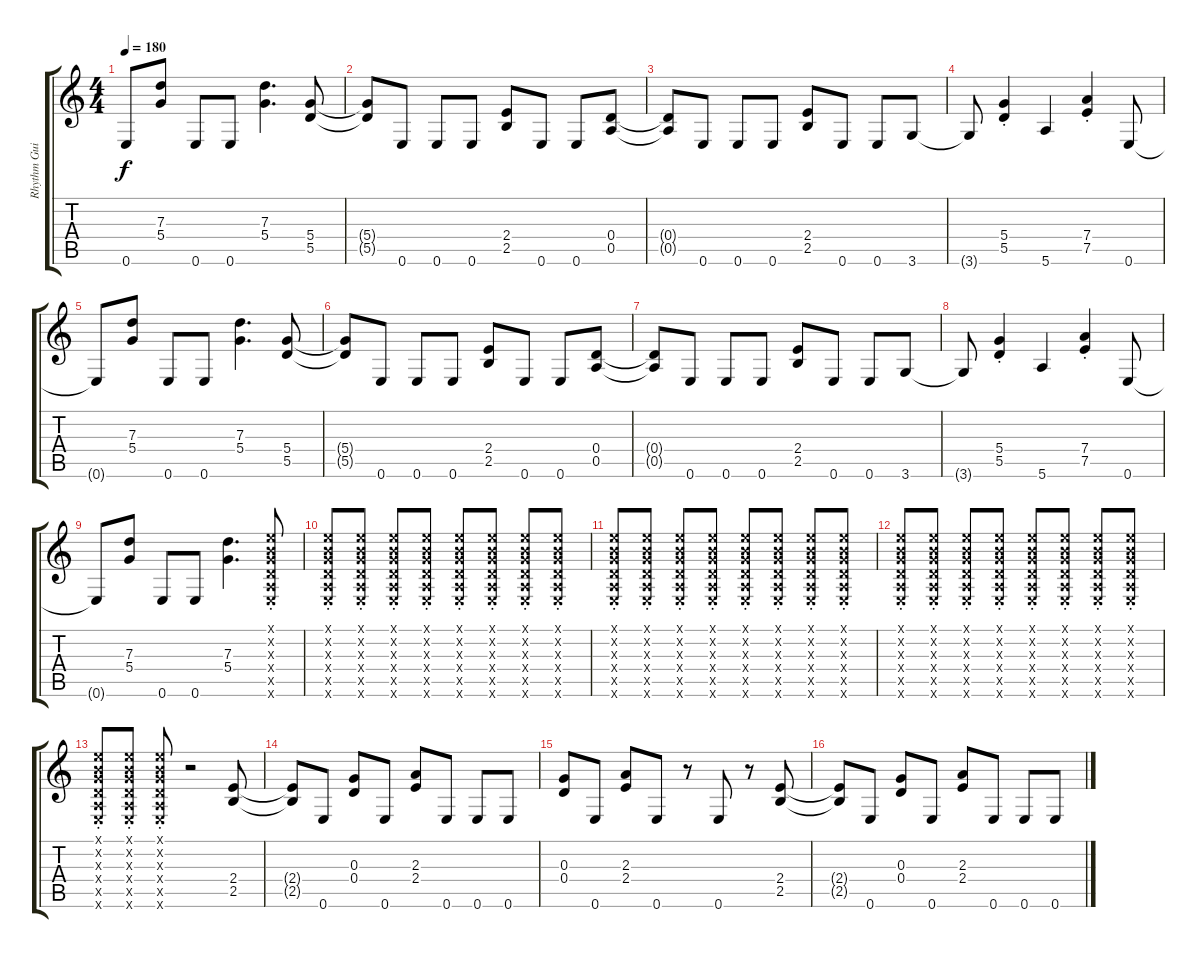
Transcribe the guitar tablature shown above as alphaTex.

\track ("Rhythm Guitar" "Rhythm Gui") {instrument overdrivenguitar}
\staff {score tabs}
\tuning (E4 B3 G3 D3 A2 E2) {hide}
\ts (4 4)
\tempo 180
\clef g2
\ks c
0.6{t}.8{dy f} (7.3 5.4).8 0.6.8 0.6.8 (7.3 5.4).4{d} (5.4 5.5).8 |
(5.4{t} 5.5{t}).8 0.6.8 0.6.8 0.6.8 (2.4 2.5).8 0.6.8 0.6.8 (0.4 0.5).8 |
(0.4{t} 0.5{t}).8 0.6.8 0.6.8 0.6.8 (2.4 2.5).8 0.6.8 0.6.8 3.6.8 |
3.6{t}.8 (5.4{st} 5.5).4 5.6.4 (7.4{st} 7.5).4 0.6.8 |
0.6{t}.8 (7.3 5.4).8 0.6.8 0.6.8 (7.3 5.4).4{d} (5.4 5.5).8 |
(5.4{t} 5.5{t}).8 0.6.8 0.6.8 0.6.8 (2.4 2.5).8 0.6.8 0.6.8 (0.4 0.5).8 |
(0.4{t} 0.5{t}).8 0.6.8 0.6.8 0.6.8 (2.4 2.5).8 0.6.8 0.6.8 3.6.8 |
3.6{t}.8 (5.4{st} 5.5).4 5.6.4 (7.4{st} 7.5).4 0.6.8 |
0.6{t}.8 (7.3 5.4).8 0.6.8 0.6.8 (7.3 5.4).4{d} (0.1{x} 0.2{x} 0.3{x} 0.4{x} 0.5{x} 0.6{st x}).8 |
(0.1{x} 0.2{x} 0.3{x} 0.4{x} 0.5{x} 0.6{st x}).8 (0.1{x} 0.2{x} 0.3{x} 0.4{x} 0.5{x} 0.6{st x}).8 (0.1{x} 0.2{x} 0.3{x} 0.4{x} 0.5{x} 0.6{st x}).8 (0.1{x} 0.2{x} 0.3{x} 0.4{x} 0.5{x} 0.6{st x}).8 (0.1{x} 0.2{x} 0.3{x} 0.4{x} 0.5{x} 0.6{st x}).8 (0.1{x} 0.2{x} 0.3{x} 0.4{x} 0.5{x} 0.6{st x}).8 (0.1{x} 0.2{x} 0.3{x} 0.4{x} 0.5{x} 0.6{st x}).8 (0.1{x} 0.2{x} 0.3{x} 0.4{x} 0.5{x} 0.6{st x}).8 |
(0.1{x} 0.2{x} 0.3{x} 0.4{x} 0.5{x} 0.6{st x}).8 (0.1{x} 0.2{x} 0.3{x} 0.4{x} 0.5{x} 0.6{st x}).8 (0.1{x} 0.2{x} 0.3{x} 0.4{x} 0.5{x} 0.6{st x}).8 (0.1{x} 0.2{x} 0.3{x} 0.4{x} 0.5{x} 0.6{st x}).8 (0.1{x} 0.2{x} 0.3{x} 0.4{x} 0.5{x} 0.6{st x}).8 (0.1{x} 0.2{x} 0.3{x} 0.4{x} 0.5{x} 0.6{st x}).8 (0.1{x} 0.2{x} 0.3{x} 0.4{x} 0.5{x} 0.6{st x}).8 (0.1{x} 0.2{x} 0.3{x} 0.4{x} 0.5{x} 0.6{st x}).8 |
(0.1{x} 0.2{x} 0.3{x} 0.4{x} 0.5{x} 0.6{st x}).8 (0.1{x} 0.2{x} 0.3{x} 0.4{x} 0.5{x} 0.6{st x}).8 (0.1{x} 0.2{x} 0.3{x} 0.4{x} 0.5{x} 0.6{st x}).8 (0.1{x} 0.2{x} 0.3{x} 0.4{x} 0.5{x} 0.6{st x}).8 (0.1{x} 0.2{x} 0.3{x} 0.4{x} 0.5{x} 0.6{st x}).8 (0.1{x} 0.2{x} 0.3{x} 0.4{x} 0.5{x} 0.6{st x}).8 (0.1{x} 0.2{x} 0.3{x} 0.4{x} 0.5{x} 0.6{st x}).8 (0.1{x} 0.2{x} 0.3{x} 0.4{x} 0.5{x} 0.6{st x}).8 |
(0.1{x} 0.2{x} 0.3{x} 0.4{x} 0.5{x} 0.6{st x}).8 (0.1{x} 0.2{x} 0.3{x} 0.4{x} 0.5{x} 0.6{st x}).8 (0.1{x} 0.2{x} 0.3{x} 0.4{x} 0.5{x} 0.6{st x}).8 r.2 (2.4 2.5).8{volume 10} |
(2.4{t} 2.5{t}).8 0.6.8 (0.3 0.4).8 0.6.8 (2.3 2.4).8 0.6.8 0.6.8 0.6.8 |
(0.3 0.4).8 0.6.8 (2.3 2.4).8 0.6.8 r.8 0.6.8 r.8 (2.4 2.5).8 |
(2.4{t} 2.5{t}).8 0.6.8 (0.3 0.4).8 0.6.8 (2.3 2.4).8 0.6.8 0.6.8 0.6.8
